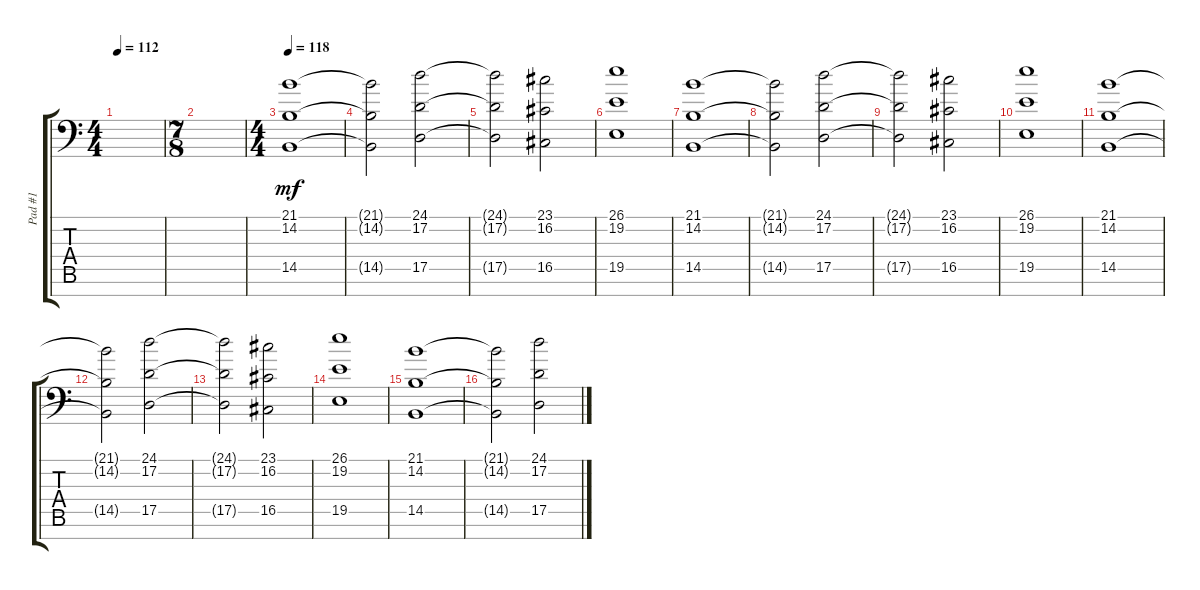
\track ("Pad #1" "Pad #1") {instrument pad2warm}
\staff {score tabs}
\tuning (D3 A2 E2 D2 A1 E1 A0) {hide}
\ts (4 4)
\tempo 112
\clef f4
\ks c
|
\ts (7 8)
|
\ts (4 4)
\section ("" "")
\tempo 118
(21.1 14.2 14.5).1{dy mf} |
(21.1{t} 14.2{t} 14.5{t}).2 (24.1 17.2 17.5).2 |
(24.1{t} 17.2{t} 17.5{t}).2 (23.1 16.2 16.5).2 |
(26.1 19.2 19.5).1 |
(21.1 14.2 14.5).1 |
(21.1{t} 14.2{t} 14.5{t}).2 (24.1 17.2 17.5).2 |
(24.1{t} 17.2{t} 17.5{t}).2 (23.1 16.2 16.5).2 |
(26.1 19.2 19.5).1 |
(21.1 14.2 14.5).1 |
(21.1{t} 14.2{t} 14.5{t}).2 (24.1 17.2 17.5).2 |
(24.1{t} 17.2{t} 17.5{t}).2 (23.1 16.2 16.5).2 |
(26.1 19.2 19.5).1 |
(21.1 14.2 14.5).1 |
(21.1{t} 14.2{t} 14.5{t}).2 (24.1 17.2 17.5).2
